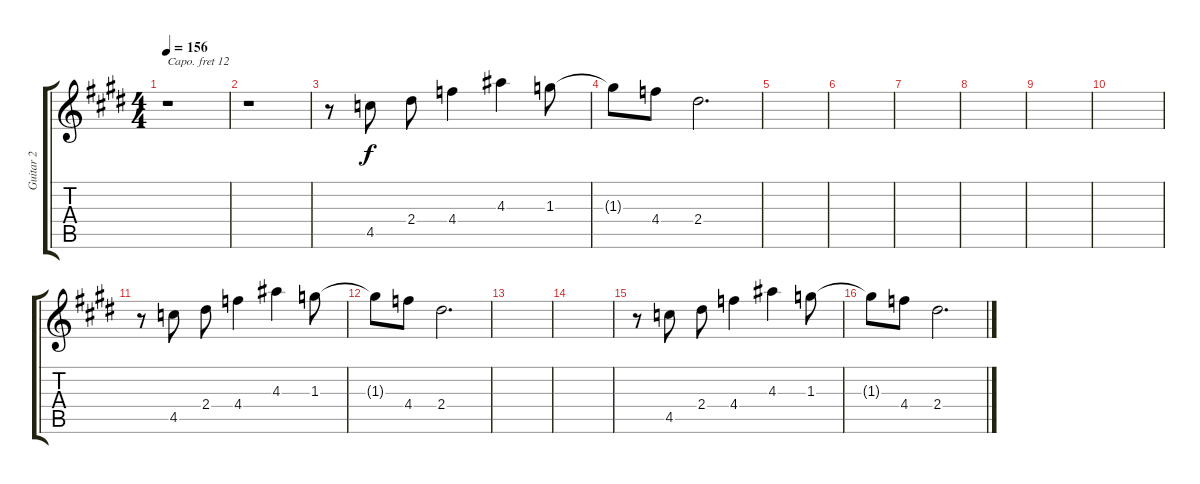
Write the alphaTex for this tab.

\track ("Guitar 2" "Guitar 2") {instrument overdrivenguitar}
\staff {score tabs}
\capo 12
\tuning (Eb4 Bb3 Gb3 Db3 Ab2 Eb2) {hide}
\ts (4 4)
\tempo 156
\clef g2
\ks c#minor
r.1{dy f} |
\ks e
r.1 |
\ks c#minor
r.8 4.5.8 2.4.8 4.4.4 4.3.4 1.3.8 |
1.3{t}.8 4.4.8 2.4.2{d} |
|
\ks e
|
\ks c#minor
|
|
|
\ks e
|
\ks c#minor
r.8 4.5.8 2.4.8 4.4.4 4.3.4 1.3.8 |
1.3{t}.8 4.4.8 2.4.2{d} |
|
\ks e
|
\ks c#minor
r.8 4.5.8 2.4.8 4.4.4 4.3.4 1.3.8 |
1.3{t}.8 4.4.8 2.4.2{d}
